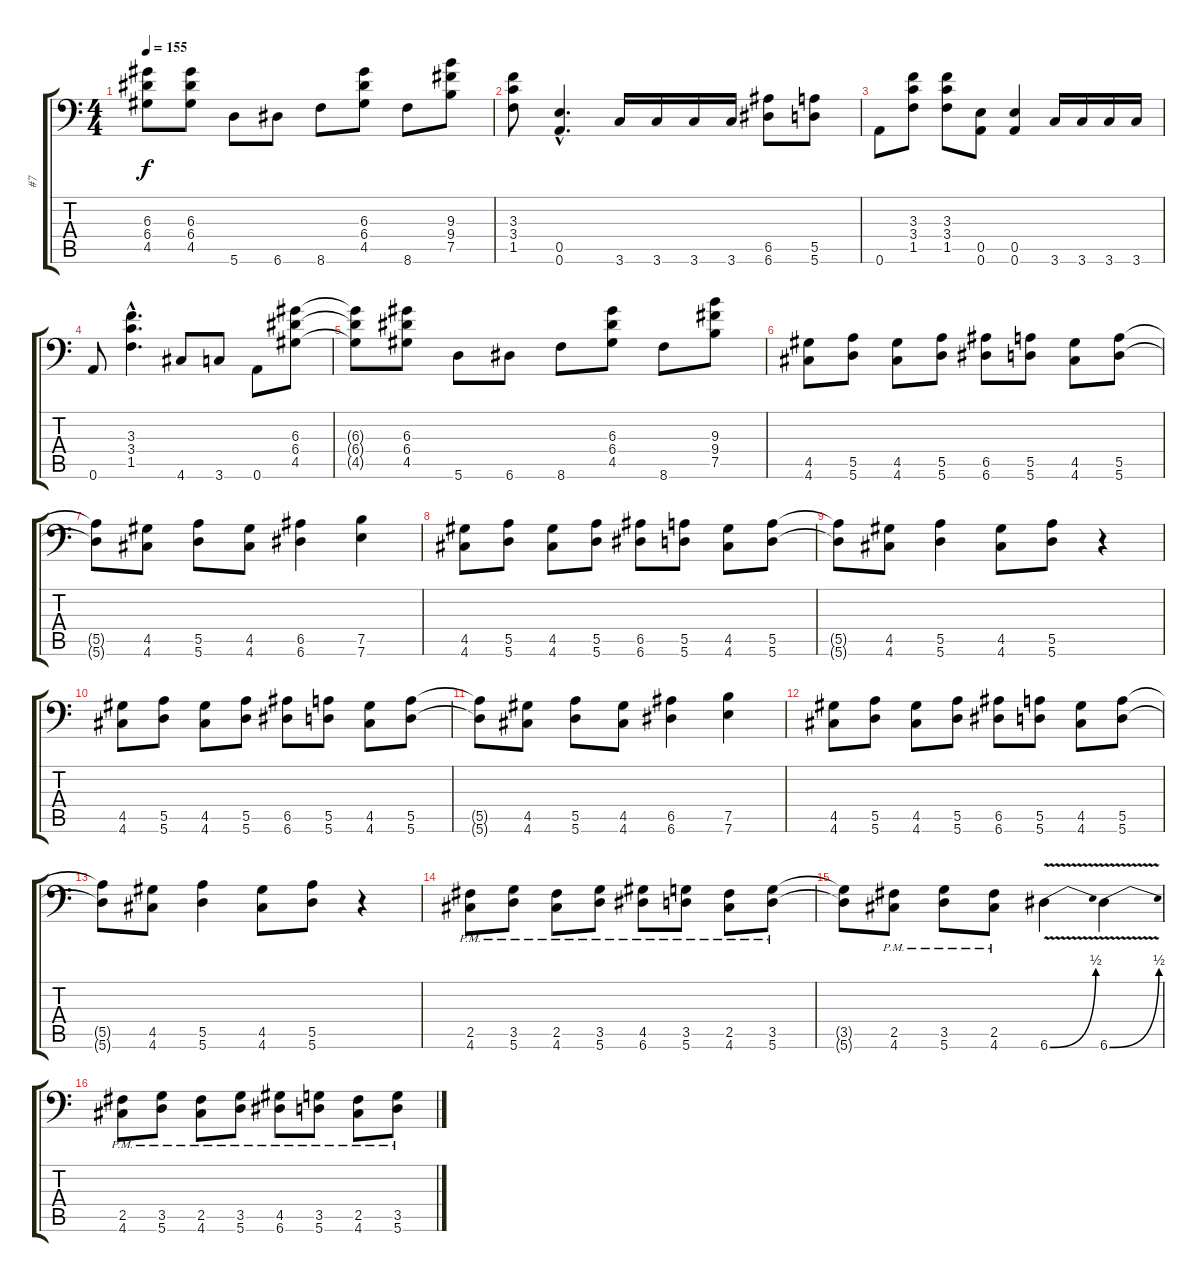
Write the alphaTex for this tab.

\track ("#7" "#7") {instrument distortionguitar}
\staff {score tabs}
\tuning (B3 Gb3 D3 A2 E2 A1) {hide}
\ts (4 4)
\tempo 155
\clef f4
\ks c
(6.3{t} 6.4{t} 4.5{t}).8{dy f} (6.3 6.4 4.5).8 5.6.8 6.6.8 8.6.8 (6.3 6.4 4.5).8 8.6.8 (9.3 9.4 7.5).8 |
(3.3 3.4 1.5).8 (0.5{hac} 0.6{hac}).4{d} 3.6.16 3.6.16 3.6.16 3.6.16 (6.5 6.6).8 (5.5 5.6).8 |
0.6.8 (3.3 3.4 1.5).8 (3.3 3.4 1.5).8 (0.5 0.6).8 (0.5 0.6).4 3.6.16 3.6.16 3.6.16 3.6.16 |
0.6.8 (3.3{hac} 3.4{hac} 1.5{hac}).4{d} 4.6.8 3.6.8 0.6.8 (6.3 6.4 4.5).8 |
(6.3{t} 6.4{t} 4.5{t}).8 (6.3 6.4 4.5).8 5.6.8 6.6.8 8.6.8 (6.3 6.4 4.5).8 8.6.8 (9.3 9.4 7.5).8 |
\section ("" " ")
(4.5 4.6).8 (5.5 5.6).8 (4.5 4.6).8 (5.5 5.6).8 (6.5 6.6).8 (5.5 5.6).8 (4.5 4.6).8 (5.5 5.6).8 |
(5.5{t} 5.6{t}).8 (4.5 4.6).8 (5.5 5.6).8 (4.5 4.6).8 (6.5 6.6).4 (7.5 7.6).4 |
(4.5 4.6).8 (5.5 5.6).8 (4.5 4.6).8 (5.5 5.6).8 (6.5 6.6).8 (5.5 5.6).8 (4.5 4.6).8 (5.5 5.6).8 |
(5.5{t} 5.6{t}).8 (4.5 4.6).8 (5.5 5.6).4 (4.5 4.6).8 (5.5 5.6).8 r.4 |
(4.5 4.6).8 (5.5 5.6).8 (4.5 4.6).8 (5.5 5.6).8 (6.5 6.6).8 (5.5 5.6).8 (4.5 4.6).8 (5.5 5.6).8 |
(5.5{t} 5.6{t}).8 (4.5 4.6).8 (5.5 5.6).8 (4.5 4.6).8 (6.5 6.6).4 (7.5 7.6).4 |
(4.5 4.6).8 (5.5 5.6).8 (4.5 4.6).8 (5.5 5.6).8 (6.5 6.6).8 (5.5 5.6).8 (4.5 4.6).8 (5.5 5.6).8 |
(5.5{t} 5.6{t}).8 (4.5 4.6).8 (5.5 5.6).4 (4.5 4.6).8 (5.5 5.6).8 r.4 |
(2.5{pm} 4.6).8 (3.5{pm} 5.6).8 (2.5{pm} 4.6).8 (3.5{pm} 5.6).8 (4.5{pm} 6.6).8 (3.5{pm} 5.6).8 (2.5{pm} 4.6).8 (3.5{pm} 5.6).8 |
(3.5{t} 5.6{t}).8 (2.5{pm} 4.6).8 (3.5{pm} 5.6).8 (2.5{pm} 4.6).8 6.6{be (bend 0 0 60 2) v}.4 6.6{be (bend 0 0 60 2) v}.4 |
(2.5{pm} 4.6).8 (3.5{pm} 5.6).8 (2.5{pm} 4.6).8 (3.5{pm} 5.6).8 (4.5{pm} 6.6).8 (3.5{pm} 5.6).8 (2.5{pm} 4.6).8 (3.5{pm} 5.6).8
